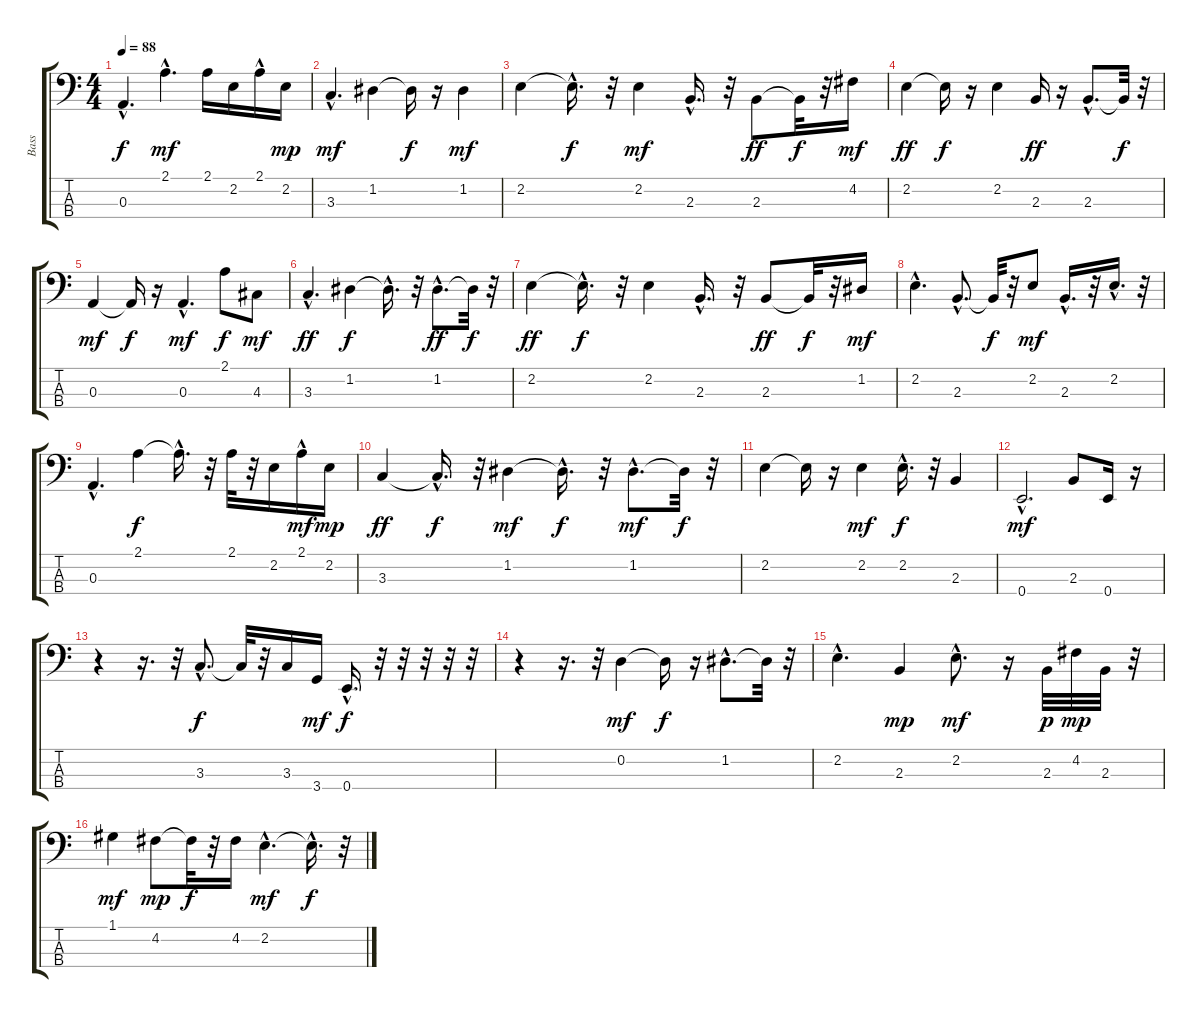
\track ("Bass" "Bass") {instrument electricbassfinger}
\staff {score tabs}
\tuning (G2 D2 A1 E1) {hide}
\ts (4 4)
\tempo 88
\clef f4
\ks c
0.3{hac}.4{d dy f} 2.1{hac}.4{d dy mf} 2.1.16 2.2.16 2.1{hac}.16 2.2.16{dy mp} |
3.3{hac}.4{d dy mf} 1.2.4 1.2{t}.16{dy f} r.16 1.2.4{dy mf} |
2.2.4 2.2{hac t}.16{d dy f} r.32 2.2.4{dy mf} 2.3{hac}.16{d} r.32 2.3.8{dy ff} 2.3{t}.32{dy f} r.32 4.2.16{dy mf} |
2.2.4{dy ff} 2.2{t}.16{dy f} r.16 2.2.4 2.3.16{dy ff} r.16 2.3{hac}.8{d} 2.3{t}.32{dy f} r.32 |
0.3.4{dy mf} 0.3{t}.16{dy f} r.16 0.3{hac}.4{d dy mf} 2.1.8{dy f} 4.3.8{dy mf} |
3.3{hac}.4{d dy ff} 1.2.4{dy f} 1.2{hac t}.16{d} r.32 1.2{hac}.8{d dy ff} 1.2{t}.32{dy f} r.32 |
2.2.4{dy ff} 2.2{hac t}.16{d dy f} r.32 2.2.4 2.3{hac}.16{d} r.32 2.3.8{dy ff} 2.3{t}.32{dy f} r.32 1.2.16{dy mf} |
2.2{hac}.4{d} 2.3{hac}.8{d} 2.3{t}.32{dy f} r.32 2.2.8{dy mf} 2.3{hac}.16{d} r.32 2.2{hac}.16{d} r.32 |
0.3{hac}.4{d} 2.1.4{dy f} 2.1{hac t}.16{d} r.32 2.1.32 r.32 2.2.16 2.1{hac}.16{dy mf} 2.2.16{dy mp} |
3.3.4{dy ff} 3.3{hac t}.16{d dy f} r.32 1.2.4{dy mf} 1.2{hac t}.16{d dy f} r.32 1.2{hac}.8{d dy mf} 1.2{t}.32{dy f} r.32 |
2.2.4 2.2{t}.16 r.16 2.2.4{dy mf} 2.2{hac}.16{d dy f} r.32 2.3.4 |
0.4{hac}.2{d dy mf} 2.3.8 0.4.16 r.16 |
r.4 r.16{d} r.32 3.3{hac}.8{d dy f} 3.3{t}.32 r.32 3.3.16 3.4.16{dy mf} 0.4{hac}.16{d dy f} r.32 r.32 r.32 r.32 r.32 |
r.4 r.16{d} r.32 0.2.4{dy mf} 0.2{t}.16{dy f} r.16 1.2{hac}.8{d} 1.2{t}.32 r.32 |
2.2{hac}.4{d} 2.3.4{dy mp} 2.2{hac}.8{d dy mf} r.16 2.3.32{dy p} 4.2.32{dy mp} 2.3.32 r.32 |
1.1.4{dy mf} 4.2.8{dy mp} 4.2{t}.32{dy f} r.32 4.2.16 2.2{hac}.4{d dy mf} 2.2{hac t}.16{d dy f} r.32
